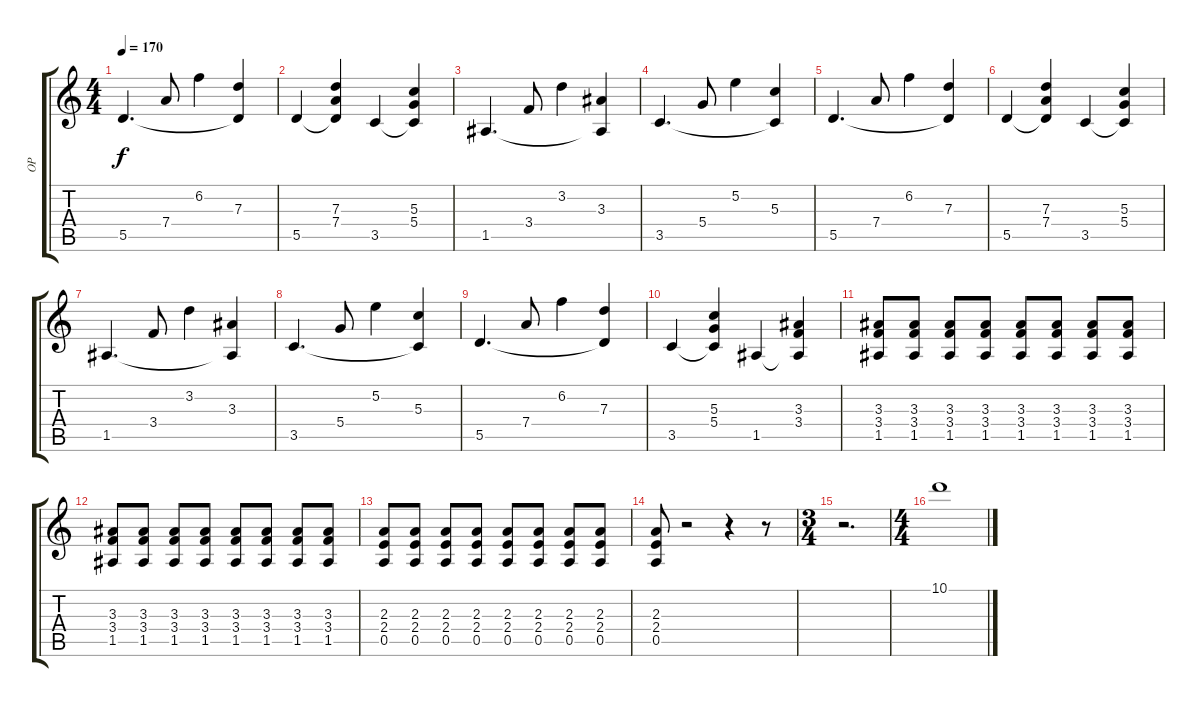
\track ("OP" "OP") {instrument distortionguitar}
\staff {score tabs}
\tuning (E4 B3 G3 D3 A2 E2) {hide}
\ts (4 4)
\tempo 170
\clef g2
\ks c
5.5.4{d dy f} 7.4.8 6.2.4 (7.3 5.5{t}).4 |
5.5.4 (7.3 7.4 5.5{t}).4 3.5.4 (5.3 5.4 3.5{t}).4 |
1.5.4{d} 3.4.8 3.2.4 (3.3 1.5{t}).4 |
3.5.4{d} 5.4.8 5.2.4 (5.3 3.5{t}).4 |
5.5.4{d} 7.4.8 6.2.4 (7.3 5.5{t}).4 |
5.5.4 (7.3 7.4 5.5{t}).4 3.5.4 (5.3 5.4 3.5{t}).4 |
1.5.4{d} 3.4.8 3.2.4 (3.3 1.5{t}).4 |
3.5.4{d} 5.4.8 5.2.4 (5.3 3.5{t}).4 |
5.5.4{d} 7.4.8 6.2.4 (7.3 5.5{t}).4 |
3.5.4 (5.3 5.4 3.5{t}).4 1.5.4 (3.3 3.4 1.5{t}).4 |
(3.3 3.4 1.5).8 (3.3 3.4 1.5).8 (3.3 3.4 1.5).8 (3.3 3.4 1.5).8 (3.3 3.4 1.5).8 (3.3 3.4 1.5).8 (3.3 3.4 1.5).8 (3.3 3.4 1.5).8 |
(3.3 3.4 1.5).8 (3.3 3.4 1.5).8 (3.3 3.4 1.5).8 (3.3 3.4 1.5).8 (3.3 3.4 1.5).8 (3.3 3.4 1.5).8 (3.3 3.4 1.5).8 (3.3 3.4 1.5).8 |
(2.3 2.4 0.5).8 (2.3 2.4 0.5).8 (2.3 2.4 0.5).8 (2.3 2.4 0.5).8 (2.3 2.4 0.5).8 (2.3 2.4 0.5).8 (2.3 2.4 0.5).8 (2.3 2.4 0.5).8 |
(2.3 2.4 0.5).8 r.2 r.4 r.8 |
\ts (3 4)
r.2{d} |
\ts (4 4)
10.1.1
